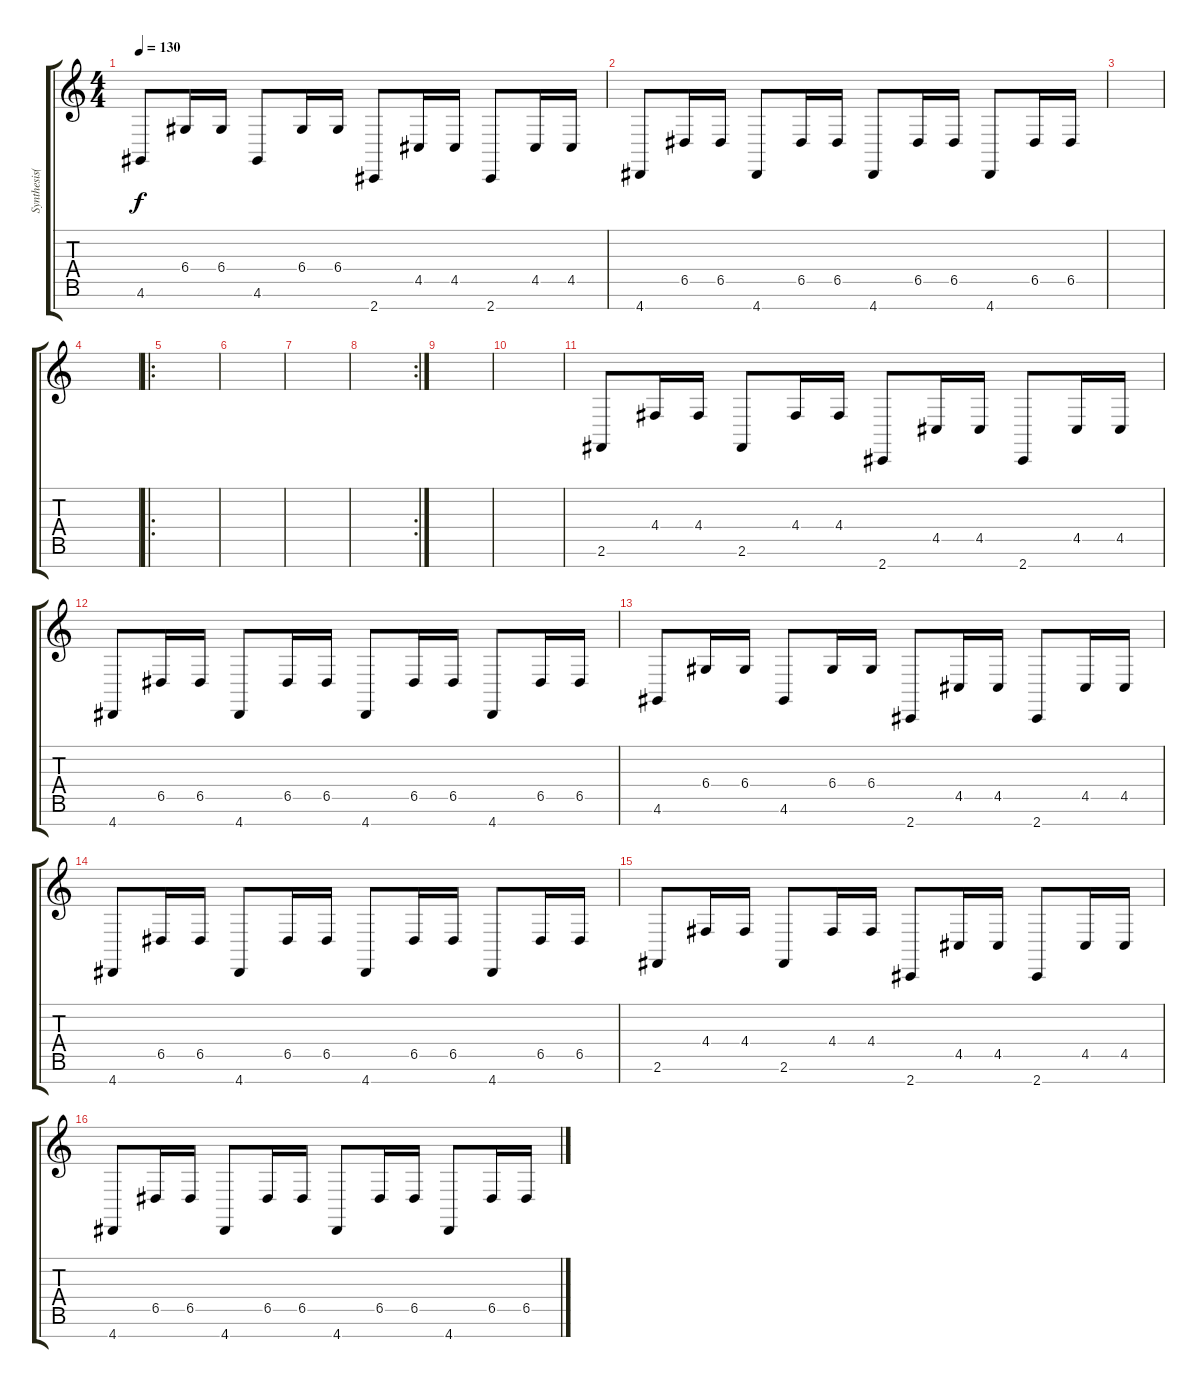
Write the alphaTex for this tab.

\track ("Synthesis(Amir)" "Synthesis(") {instrument lead8bassandlead}
\staff {score tabs}
\tuning (E4 B3 G3 D3 A2 E2 B1) {hide}
\ts (4 4)
\tempo 130
\clef g2
\ks c
4.6.8{dy f} 6.4.16 6.4.16 4.6.8 6.4.16 6.4.16 2.7.8 4.5.16 4.5.16 2.7.8 4.5.16 4.5.16 |
4.7.8 6.5.16 6.5.16 4.7.8 6.5.16 6.5.16 4.7.8 6.5.16 6.5.16 4.7.8 6.5.16 6.5.16 |
|
|
\ro
|
|
|
\rc 2
|
|
|
2.6.8 4.4.16 4.4.16 2.6.8 4.4.16 4.4.16 2.7.8 4.5.16 4.5.16 2.7.8 4.5.16 4.5.16 |
4.7.8 6.5.16 6.5.16 4.7.8 6.5.16 6.5.16 4.7.8 6.5.16 6.5.16 4.7.8 6.5.16 6.5.16 |
4.6.8 6.4.16 6.4.16 4.6.8 6.4.16 6.4.16 2.7.8 4.5.16 4.5.16 2.7.8 4.5.16 4.5.16 |
4.7.8 6.5.16 6.5.16 4.7.8 6.5.16 6.5.16 4.7.8 6.5.16 6.5.16 4.7.8 6.5.16 6.5.16 |
2.6.8 4.4.16 4.4.16 2.6.8 4.4.16 4.4.16 2.7.8 4.5.16 4.5.16 2.7.8 4.5.16 4.5.16 |
4.7.8 6.5.16 6.5.16 4.7.8 6.5.16 6.5.16 4.7.8 6.5.16 6.5.16 4.7.8 6.5.16 6.5.16
